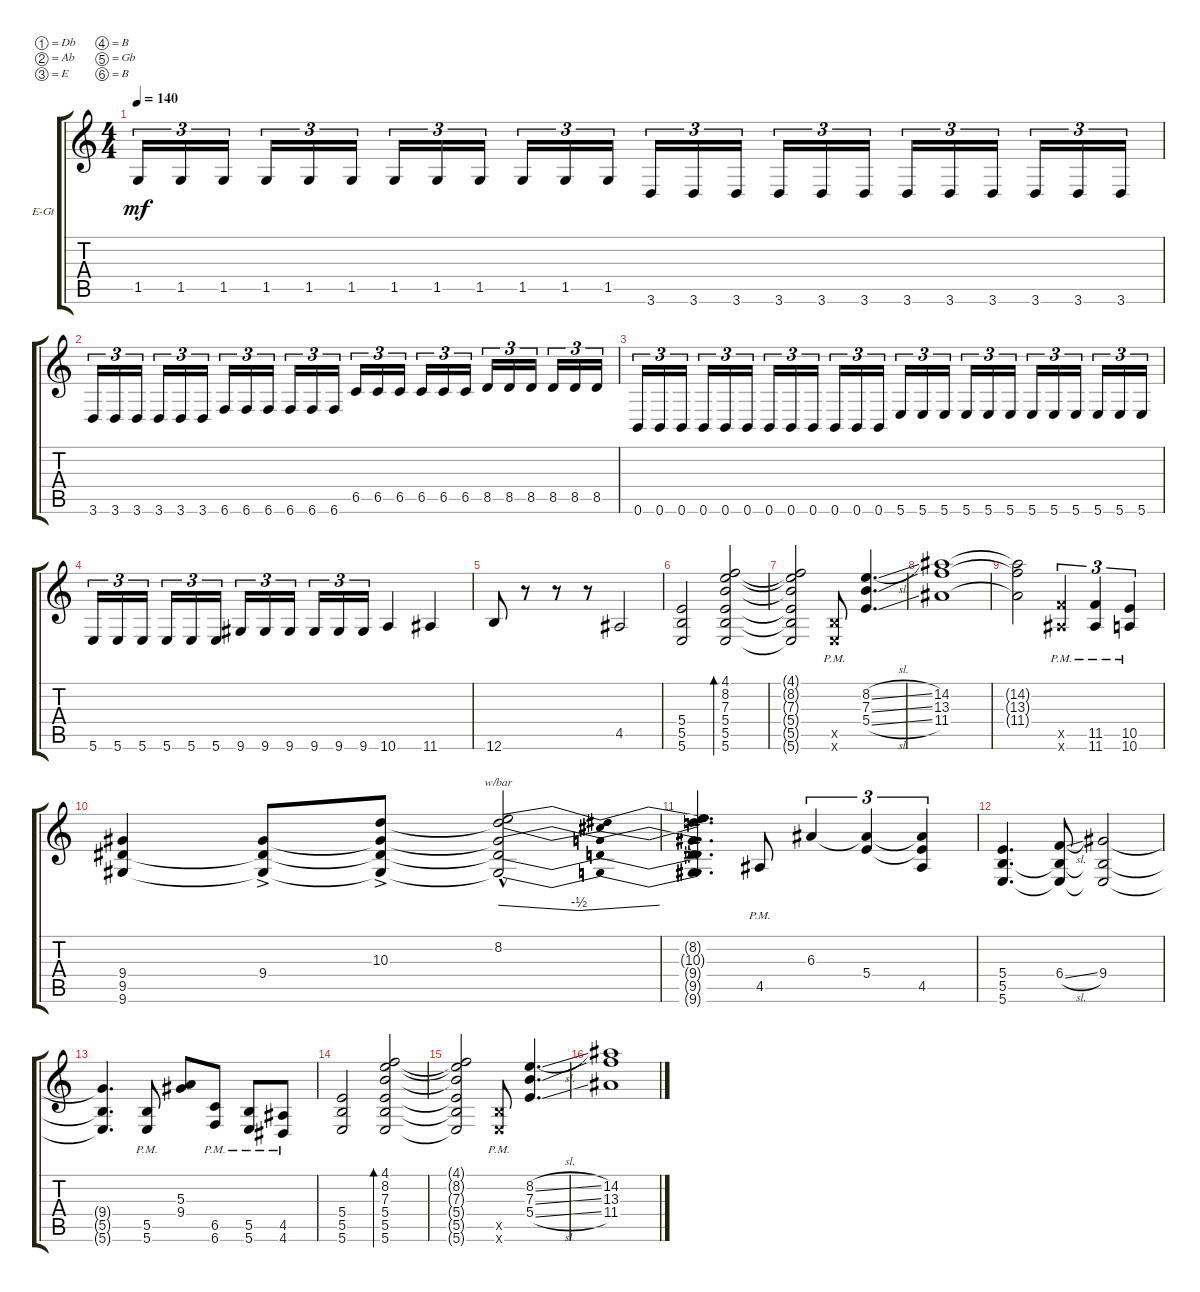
\defaultSystemsLayout 4
\bracketExtendMode groupsimilarinstruments
\firstSystemTrackNameOrientation horizontal
\otherSystemsTrackNameOrientation horizontal
\track ("Electric Guitar" "E-Gt") {instrument distortionguitar}
\staff {score tabs}
\tuning (Db4 Ab3 E3 B2 Gb2 B1)
\ts (4 4)
\tempo 140
\clef g2
\ks c
1.5.16{tu (3 2) dy mf} 1.5.16{tu (3 2)} 1.5.16{tu (3 2)} 1.5.16{tu (3 2)} 1.5.16{tu (3 2)} 1.5.16{tu (3 2)} 1.5.16{tu (3 2)} 1.5.16{tu (3 2)} 1.5.16{tu (3 2)} 1.5.16{tu (3 2)} 1.5.16{tu (3 2)} 1.5.16{tu (3 2)} 3.6.16{tu (3 2)} 3.6.16{tu (3 2)} 3.6.16{tu (3 2)} 3.6.16{tu (3 2)} 3.6.16{tu (3 2)} 3.6.16{tu (3 2)} 3.6.16{tu (3 2)} 3.6.16{tu (3 2)} 3.6.16{tu (3 2)} 3.6.16{tu (3 2)} 3.6.16{tu (3 2)} 3.6.16{tu (3 2)} |
3.6.16{tu (3 2)} 3.6.16{tu (3 2)} 3.6.16{tu (3 2)} 3.6.16{tu (3 2)} 3.6.16{tu (3 2)} 3.6.16{tu (3 2)} 6.6.16{tu (3 2)} 6.6.16{tu (3 2)} 6.6.16{tu (3 2)} 6.6.16{tu (3 2)} 6.6.16{tu (3 2)} 6.6.16{tu (3 2)} 6.5.16{tu (3 2)} 6.5.16{tu (3 2)} 6.5.16{tu (3 2)} 6.5.16{tu (3 2)} 6.5.16{tu (3 2)} 6.5.16{tu (3 2)} 8.5.16{tu (3 2)} 8.5.16{tu (3 2)} 8.5.16{tu (3 2)} 8.5.16{tu (3 2)} 8.5.16{tu (3 2)} 8.5.16{tu (3 2)} |
0.6.16{tu (3 2)} 0.6.16{tu (3 2)} 0.6.16{tu (3 2)} 0.6.16{tu (3 2)} 0.6.16{tu (3 2)} 0.6.16{tu (3 2)} 0.6.16{tu (3 2)} 0.6.16{tu (3 2)} 0.6.16{tu (3 2)} 0.6.16{tu (3 2)} 0.6.16{tu (3 2)} 0.6.16{tu (3 2)} 5.6.16{tu (3 2)} 5.6.16{tu (3 2)} 5.6.16{tu (3 2)} 5.6.16{tu (3 2)} 5.6.16{tu (3 2)} 5.6.16{tu (3 2)} 5.6.16{tu (3 2)} 5.6.16{tu (3 2)} 5.6.16{tu (3 2)} 5.6.16{tu (3 2)} 5.6.16{tu (3 2)} 5.6.16{tu (3 2)} |
5.6.16{tu (3 2)} 5.6.16{tu (3 2)} 5.6.16{tu (3 2)} 5.6.16{tu (3 2)} 5.6.16{tu (3 2)} 5.6.16{tu (3 2)} 9.6.16{tu (3 2)} 9.6.16{tu (3 2)} 9.6.16{tu (3 2)} 9.6.16{tu (3 2)} 9.6.16{tu (3 2)} 9.6.16{tu (3 2)} 10.6.4 11.6.4 |
12.6.8 r.8 r.8 r.8 4.5.2 |
(5.4 5.5 5.6).2 (5.6 5.5 5.4 7.3 8.2 4.1).2{bd 144} |
(5.4{t} 5.5{t} 5.6{t} 7.3{t} 8.2{t} 4.1{t}).2 (5.5{pm x} 5.6{pm x}).8 (5.4{sl} 7.3{sl} 8.2{sl}).4{d} |
(11.4 13.3 14.2).1 |
(11.4{t} 13.3{t} 14.2{t}).2 (11.6{pm x} 11.5{pm x}).4{tu (3 2)} (11.6{pm} 11.5{pm}).4{tu (3 2)} (10.6{pm} 10.5{pm}).4{tu (3 2)} |
(9.6 9.5 9.4).4 (9.4{ac} 9.6{t} 9.5{t}).8 (10.3{ac} 9.4{t} 9.6{t} 9.5{t}).8 (8.2{hac} 9.4{t} 10.3{t} 9.6{t} 9.5{t}).2{tbe (dip default 10.799999999999999 0 16.8 -2 17.4 -2 21 0)} |
(9.6{t} 9.5{t} 9.4{t} 10.3{t} 8.2{t}).4{d} 4.5{pm}.8 6.3.4{tu (3 2)} (5.4 6.3{t}).4{tu (3 2)} (4.5 5.4{t} 6.3{t}).4{tu (3 2)} |
(5.6 5.5 5.4).4{d} (6.4{sl} 5.5{t} 5.6{t}).8 (9.4 5.5{t} 5.6{t}).2 |
(9.4{t} 5.5{t} 5.6{t}).4{d} (5.6{pm} 5.5{pm}).8 (9.4 5.3).8 (6.6{pm} 6.5{pm}).8 (5.5{pm} 5.6{pm}).8 (4.6{pm} 4.5{pm}).8 |
(5.4 5.5 5.6).2 (5.6 5.5 5.4 7.3 8.2 4.1).2{bd 144} |
(5.4{t} 5.5{t} 5.6{t} 7.3{t} 8.2{t} 4.1{t}).2 (5.5{pm x} 5.6{pm x}).8 (5.4{sl} 7.3{sl} 8.2{sl}).4{d} |
(11.4 13.3 14.2).1
